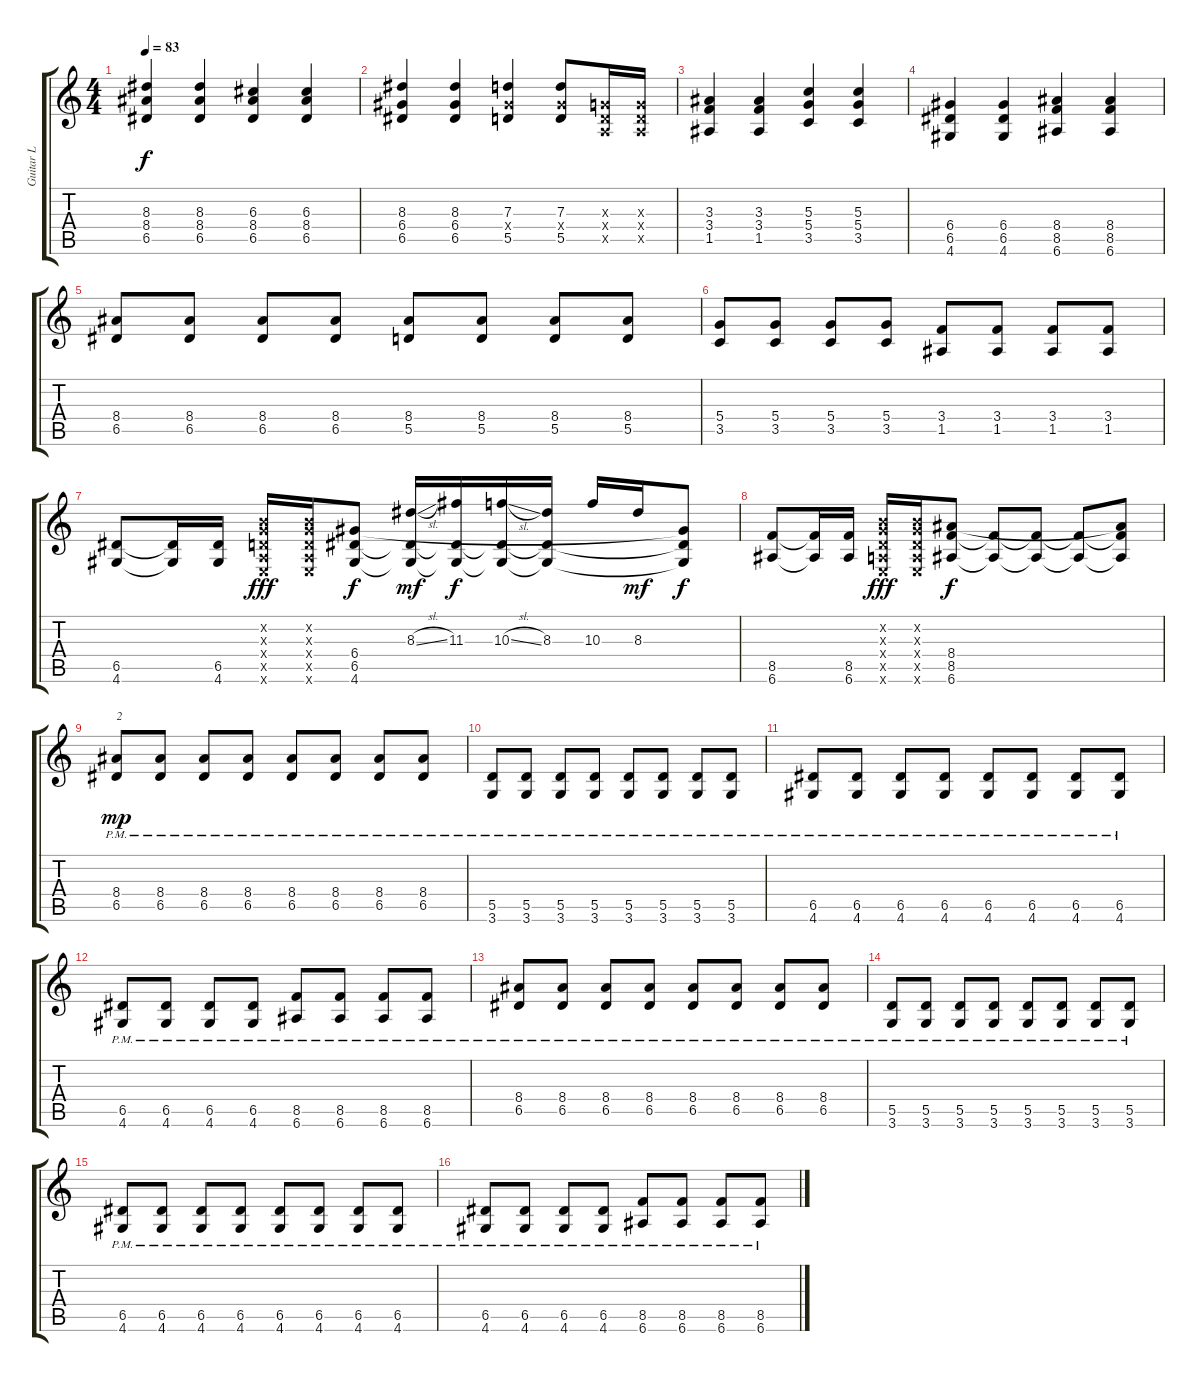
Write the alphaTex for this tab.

\track ("Guitar L" "Guitar L") {instrument overdrivenguitar}
\staff {score tabs}
\tuning (E4 B3 G3 D3 A2 E2) {hide}
\ts (4 4)
\tempo 83
\clef g2
\ks c
(8.3 8.4 6.5).4{dy f} (8.3 8.4 6.5).4 (6.3 8.4 6.5).4 (6.3 8.4 6.5).4 |
(8.3 6.4 6.5).4 (8.3 6.4 6.5).4 (7.3 6.4{x} 5.5).4 (7.3 6.4{x} 5.5).8 (0.3{x} 0.4{x} 0.5{x}).16 (0.3{x} 0.4{x} 0.5{x}).16 |
(3.3 3.4 1.5).4 (3.3 3.4 1.5).4 (5.3 5.4 3.5).4 (5.3 5.4 3.5).4 |
(6.4 6.5 4.6).4 (6.4 6.5 4.6).4 (8.4 8.5 6.6).4 (8.4 8.5 6.6).4 |
(8.4 6.5).8 (8.4 6.5).8 (8.4 6.5).8 (8.4 6.5).8 (8.4 5.5).8 (8.4 5.5).8 (8.4 5.5).8 (8.4 5.5).8 |
(5.4 3.5).8 (5.4 3.5).8 (5.4 3.5).8 (5.4 3.5).8 (3.4 1.5).8 (3.4 1.5).8 (3.4 1.5).8 (3.4 1.5).8 |
(6.5 4.6).8 (6.5{t} 4.6{t}).16 (6.5 4.6).16 (0.2{x} 0.3{x} 0.4{x} 0.5{x} 0.6{x}).16{dy fff} (0.2{x} 0.3{x} 0.4{x} 0.5{x} 0.6{x}).16 (6.4 6.5 4.6).8{dy f} (8.3{sl} 6.5{t} 4.6{t}).16{dy mf} (11.3 6.5{t} 4.6{t}).16{dy f} (10.3{sl} 6.5{t} 4.6{t}).16 (8.3 6.5{t} 4.6{t}).16 10.3.16 8.3.16{dy mf} (6.4{t} 6.5{t} 4.6{t}).8{dy f} |
(8.5 6.6).8 (8.5{t} 6.6{t}).16 (8.5 6.6).16 (0.2{x} 0.3{x} 0.4{x} 0.5{x} 0.6{x}).16{dy fff} (0.2{x} 0.3{x} 0.4{x} 0.5{x} 0.6{x}).16 (8.4 8.5 6.6).8{dy f} (8.5{t} 6.6{t}).8 (8.5{t} 6.6{t}).8 (8.5{t} 6.6{t}).8 (8.4{t} 8.5{t} 6.6{t}).8 |
(8.4{pm} 6.5{pm}).8{txt "2" dy mp} (8.4{pm} 6.5{pm}).8 (8.4{pm} 6.5{pm}).8 (8.4{pm} 6.5{pm}).8 (8.4{pm} 6.5{pm}).8 (8.4{pm} 6.5{pm}).8 (8.4{pm} 6.5{pm}).8 (8.4{pm} 6.5{pm}).8 |
(5.5{pm} 3.6{pm}).8 (5.5{pm} 3.6{pm}).8 (5.5{pm} 3.6{pm}).8 (5.5{pm} 3.6{pm}).8 (5.5{pm} 3.6{pm}).8 (5.5{pm} 3.6{pm}).8 (5.5{pm} 3.6{pm}).8 (5.5{pm} 3.6{pm}).8 |
(6.5{pm} 4.6{pm}).8 (6.5{pm} 4.6{pm}).8 (6.5{pm} 4.6{pm}).8 (6.5{pm} 4.6{pm}).8 (6.5{pm} 4.6{pm}).8 (6.5{pm} 4.6{pm}).8 (6.5{pm} 4.6{pm}).8 (6.5{pm} 4.6{pm}).8 |
(6.5{pm} 4.6{pm}).8 (6.5{pm} 4.6{pm}).8 (6.5{pm} 4.6{pm}).8 (6.5{pm} 4.6{pm}).8 (8.5{pm} 6.6{pm}).8 (8.5{pm} 6.6{pm}).8 (8.5{pm} 6.6{pm}).8 (8.5{pm} 6.6{pm}).8 |
(8.4{pm} 6.5{pm}).8 (8.4{pm} 6.5{pm}).8 (8.4{pm} 6.5{pm}).8 (8.4{pm} 6.5{pm}).8 (8.4{pm} 6.5{pm}).8 (8.4{pm} 6.5{pm}).8 (8.4{pm} 6.5{pm}).8 (8.4{pm} 6.5{pm}).8 |
(5.5{pm} 3.6{pm}).8 (5.5{pm} 3.6{pm}).8 (5.5{pm} 3.6{pm}).8 (5.5{pm} 3.6{pm}).8 (5.5{pm} 3.6{pm}).8 (5.5{pm} 3.6{pm}).8 (5.5{pm} 3.6{pm}).8 (5.5{pm} 3.6{pm}).8 |
(6.5{pm} 4.6{pm}).8 (6.5{pm} 4.6{pm}).8 (6.5{pm} 4.6{pm}).8 (6.5{pm} 4.6{pm}).8 (6.5{pm} 4.6{pm}).8 (6.5{pm} 4.6{pm}).8 (6.5{pm} 4.6{pm}).8 (6.5{pm} 4.6{pm}).8 |
(6.5{pm} 4.6{pm}).8 (6.5{pm} 4.6{pm}).8 (6.5{pm} 4.6{pm}).8 (6.5{pm} 4.6{pm}).8 (8.5{pm} 6.6{pm}).8 (8.5{pm} 6.6{pm}).8 (8.5{pm} 6.6{pm}).8 (8.5{pm} 6.6{pm}).8
